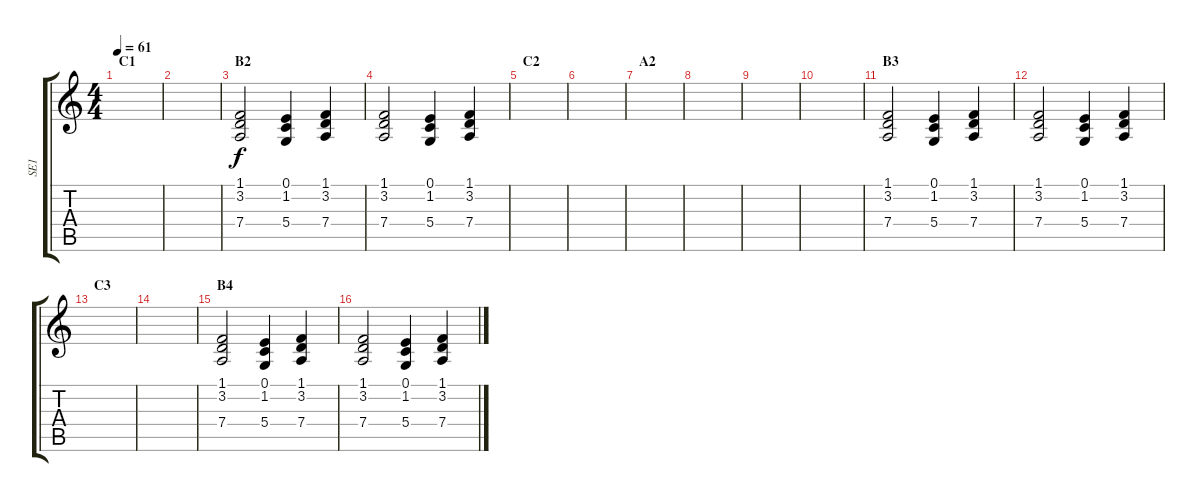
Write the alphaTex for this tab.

\track ("SE1" "SE1") {instrument stringensemble1}
\staff {score tabs}
\tuning (E4 B3 G3 D3 A2 E2) {hide}
\ts (4 4)
\section ("" "C1")
\tempo 61
\clef g2
\ks c
|
|
\section ("" "B2")
(1.1 3.2 7.4).2 (0.1 1.2 5.4).4 (1.1 3.2 7.4).4 |
(1.1 3.2 7.4).2 (0.1 1.2 5.4).4 (1.1 3.2 7.4).4 |
\section ("" "C2")
|
|
\section ("" "A2")
|
|
|
|
\section ("" "B3")
(1.1 3.2 7.4).2 (0.1 1.2 5.4).4 (1.1 3.2 7.4).4 |
(1.1 3.2 7.4).2 (0.1 1.2 5.4).4 (1.1 3.2 7.4).4 |
\section ("" "C3")
|
|
\section ("" "B4")
(1.1 3.2 7.4).2 (0.1 1.2 5.4).4 (1.1 3.2 7.4).4 |
(1.1 3.2 7.4).2 (0.1 1.2 5.4).4 (1.1 3.2 7.4).4
